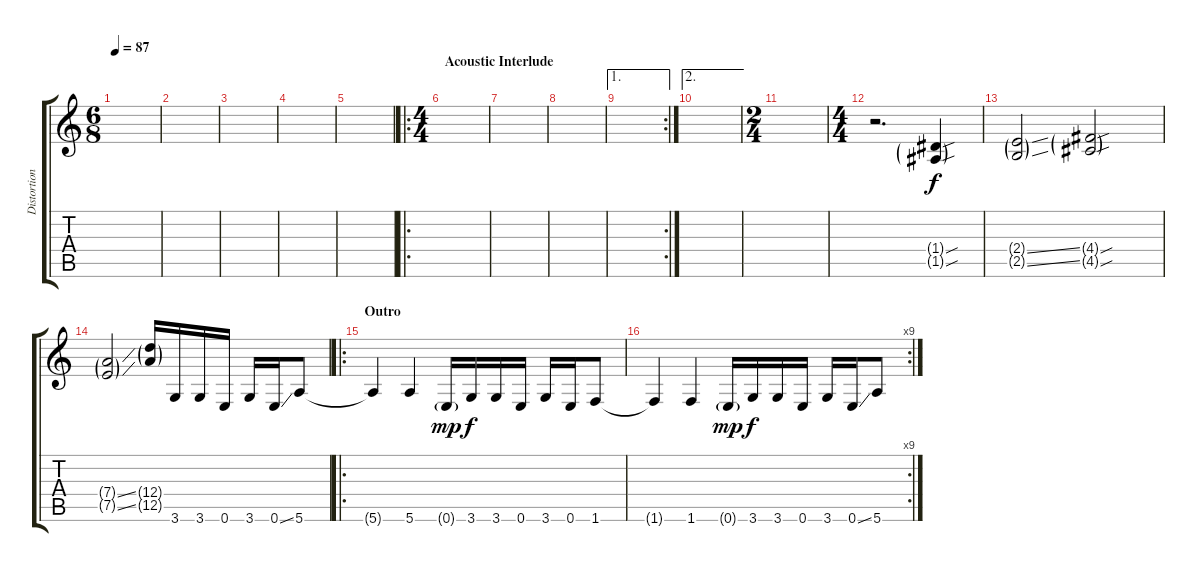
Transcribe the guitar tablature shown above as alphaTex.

\track ("Distortion Guitar" "Distortion") {instrument distortionguitar}
\staff {score tabs}
\tuning (E4 B3 G3 D3 A2 E2) {hide}
\ts (6 8)
\tempo 87
\clef g2
\ks c
|
|
|
|
|
\ro
\ts (4 4)
\section ("" "Acoustic Interlude")
|
|
|
\ae 1
\rc 2
|
\ae 2
|
\ts (2 4)
|
\ts (4 4)
r.2{d volume 0} (1.4{sou g} 1.5{sou g}).4{volume 16} |
(2.4{ss g} 2.5{ss g}).2 (4.4{sou g} 4.5{sou g}).2 |
(7.4{ss g} 7.5{ss g}).2 (12.4{g} 12.5{g}).16 3.6.16{dy f} 3.6.16 0.6.16 3.6.16 0.6{ss}.16 5.6.8 |
\ro
\section ("" "Outro")
5.6{t}.4 5.6.4 0.6{g}.16{dy mp} 3.6.16{dy f} 3.6.16 0.6.16 3.6.16 0.6.16 1.6.8 |
\rc 9
1.6{t}.4 1.6.4 0.6{g}.16{dy mp} 3.6.16{dy f} 3.6.16 0.6.16 3.6.16 0.6{ss}.16 5.6.8
